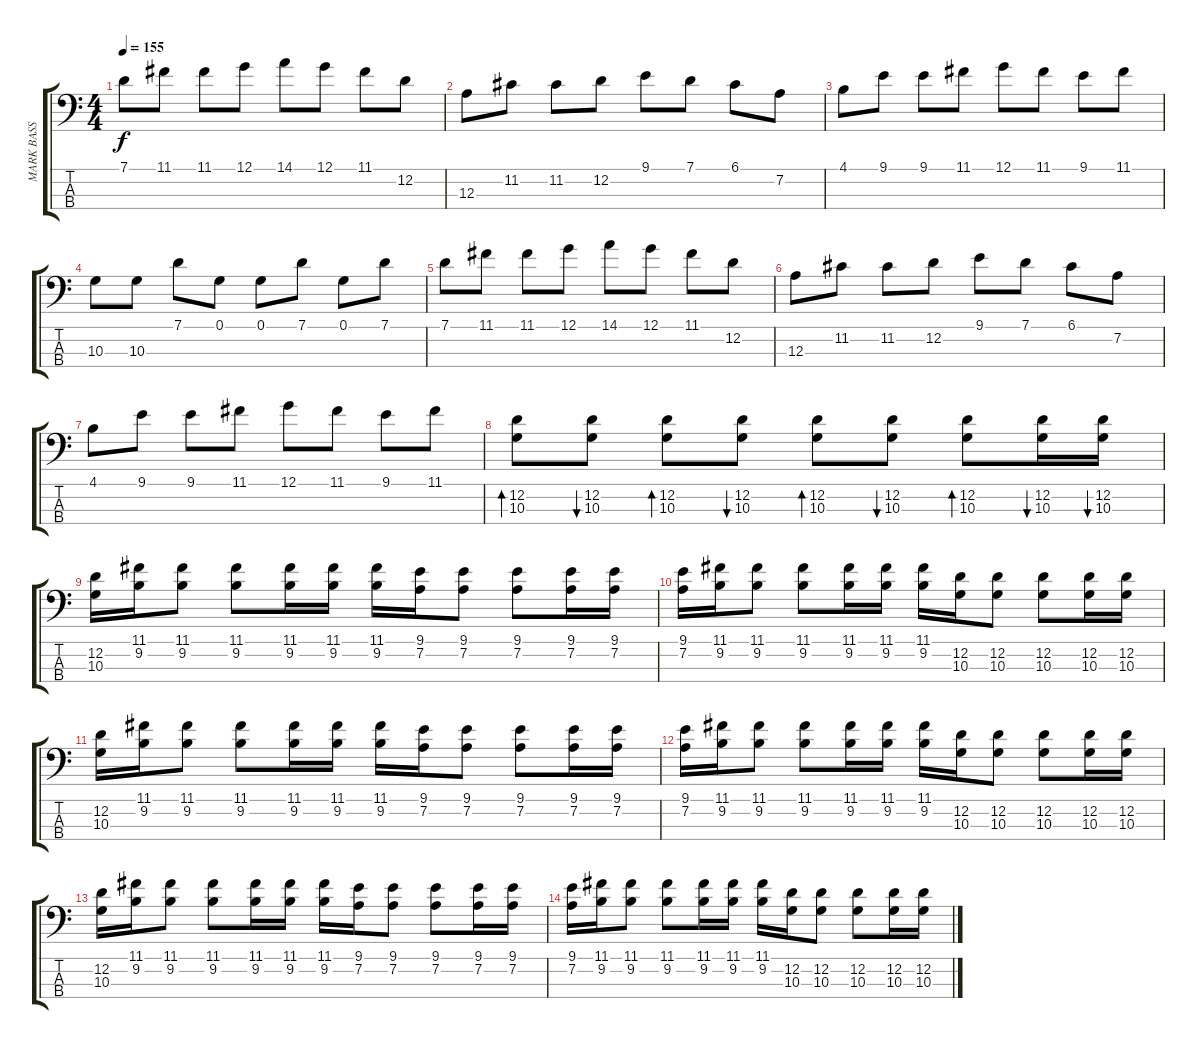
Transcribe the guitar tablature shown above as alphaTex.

\track ("MARK BASS TABBED BY PETER B." "MARK BASS ") {instrument electricbasspick}
\staff {score tabs}
\tuning (G2 D2 A1 E1) {hide}
\ts (4 4)
\tempo 155
\clef f4
\ks c
7.1.8{dy f} 11.1.8 11.1.8 12.1.8 14.1.8 12.1.8 11.1.8 12.2.8 |
12.3.8 11.2.8 11.2.8 12.2.8 9.1.8 7.1.8 6.1.8 7.2.8 |
4.1.8 9.1.8 9.1.8 11.1.8 12.1.8 11.1.8 9.1.8 11.1.8 |
10.3.8 10.3.8 7.1.8 0.1.8 0.1.8 7.1.8 0.1.8 7.1.8 |
7.1.8 11.1.8 11.1.8 12.1.8 14.1.8 12.1.8 11.1.8 12.2.8 |
12.3.8 11.2.8 11.2.8 12.2.8 9.1.8 7.1.8 6.1.8 7.2.8 |
4.1.8 9.1.8 9.1.8 11.1.8 12.1.8 11.1.8 9.1.8 11.1.8 |
(12.2 10.3).8{bd 240} (12.2 10.3).8{bu 240} (12.2 10.3).8{bd 240} (12.2 10.3).8{bu 240} (12.2 10.3).8{bd 240} (12.2 10.3).8{bu 240} (12.2 10.3).8{bd 240} (12.2 10.3).16{bu 240} (12.2 10.3).16{bu 240} |
(12.2 10.3).16 (11.1 9.2).16 (11.1 9.2).8 (11.1 9.2).8 (11.1 9.2).16 (11.1 9.2).16 (11.1 9.2).16 (9.1 7.2).16 (9.1 7.2).8 (9.1 7.2).8 (9.1 7.2).16 (9.1 7.2).16 |
(9.1 7.2).16 (11.1 9.2).16 (11.1 9.2).8 (11.1 9.2).8 (11.1 9.2).16 (11.1 9.2).16 (11.1 9.2).16 (12.2 10.3).16 (12.2 10.3).8 (12.2 10.3).8 (12.2 10.3).16 (12.2 10.3).16 |
(12.2 10.3).16 (11.1 9.2).16 (11.1 9.2).8 (11.1 9.2).8 (11.1 9.2).16 (11.1 9.2).16 (11.1 9.2).16 (9.1 7.2).16 (9.1 7.2).8 (9.1 7.2).8 (9.1 7.2).16 (9.1 7.2).16 |
(9.1 7.2).16 (11.1 9.2).16 (11.1 9.2).8 (11.1 9.2).8 (11.1 9.2).16 (11.1 9.2).16 (11.1 9.2).16 (12.2 10.3).16 (12.2 10.3).8 (12.2 10.3).8 (12.2 10.3).16 (12.2 10.3).16 |
(12.2 10.3).16 (11.1 9.2).16 (11.1 9.2).8 (11.1 9.2).8 (11.1 9.2).16 (11.1 9.2).16 (11.1 9.2).16 (9.1 7.2).16 (9.1 7.2).8 (9.1 7.2).8 (9.1 7.2).16 (9.1 7.2).16 |
(9.1 7.2).16 (11.1 9.2).16 (11.1 9.2).8 (11.1 9.2).8 (11.1 9.2).16 (11.1 9.2).16 (11.1 9.2).16 (12.2 10.3).16 (12.2 10.3).8 (12.2 10.3).8 (12.2 10.3).16 (12.2 10.3).16
